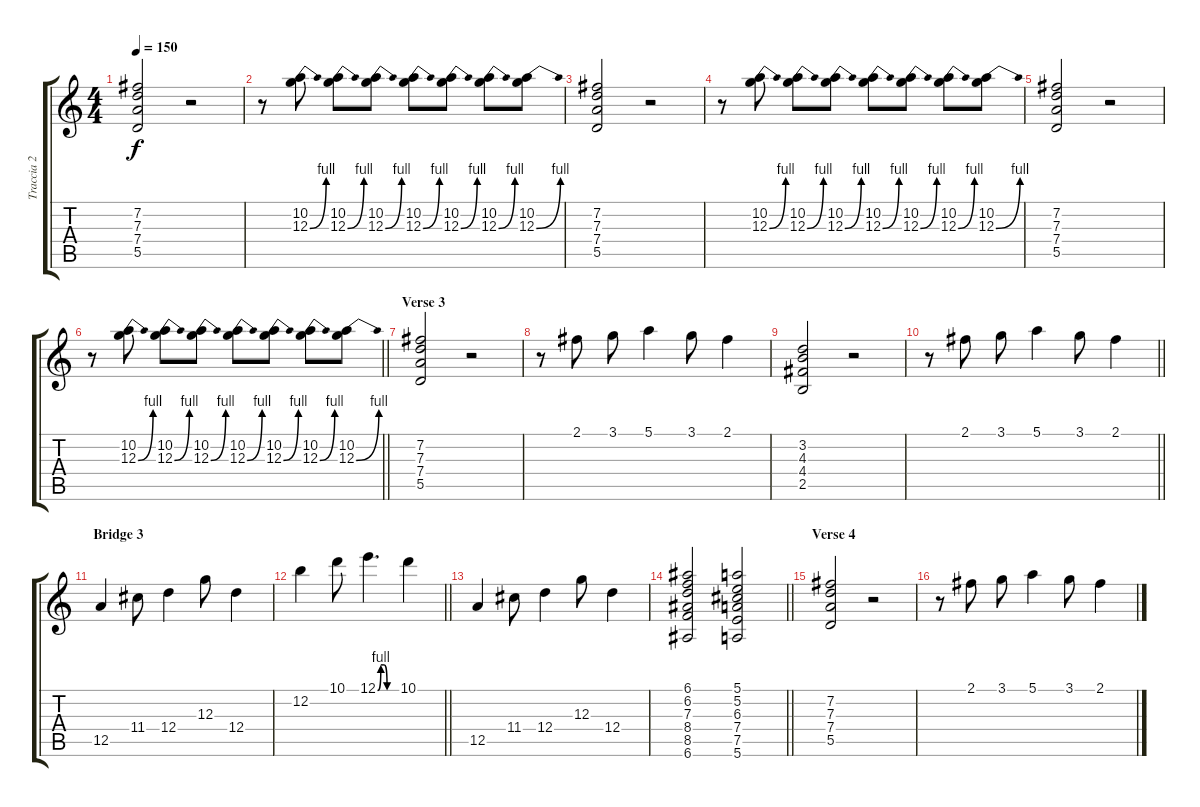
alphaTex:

\track ("Traccia 2" "Traccia 2") {instrument overdrivenguitar}
\staff {score tabs}
\tuning (E4 B3 G3 D3 A2 E2) {hide}
\ts (4 4)
\tempo 150
\clef g2
\ks c
(7.2 7.3 7.4 5.5).2{dy f} r.2 |
r.8 (10.2 12.3{be (bend 0 0 60 4)}).8 (10.2 12.3{be (bend 0 0 60 4)}).8 (10.2 12.3{be (bend 0 0 60 4)}).8 (10.2 12.3{be (bend 0 0 60 4)}).8 (10.2 12.3{be (bend 0 0 60 4)}).8 (10.2 12.3{be (bend 0 0 60 4)}).8 (10.2 12.3{be (bend 0 0 60 4)}).8 |
(7.2 7.3 7.4 5.5).2 r.2 |
r.8 (10.2 12.3{be (bend 0 0 60 4)}).8 (10.2 12.3{be (bend 0 0 60 4)}).8 (10.2 12.3{be (bend 0 0 60 4)}).8 (10.2 12.3{be (bend 0 0 60 4)}).8 (10.2 12.3{be (bend 0 0 60 4)}).8 (10.2 12.3{be (bend 0 0 60 4)}).8 (10.2 12.3{be (bend 0 0 60 4)}).8 |
(7.2 7.3 7.4 5.5).2 r.2 |
\barLineRight lightlight
r.8 (10.2 12.3{be (bend 0 0 60 4)}).8 (10.2 12.3{be (bend 0 0 60 4)}).8 (10.2 12.3{be (bend 0 0 60 4)}).8 (10.2 12.3{be (bend 0 0 60 4)}).8 (10.2 12.3{be (bend 0 0 60 4)}).8 (10.2 12.3{be (bend 0 0 60 4)}).8 (10.2 12.3{be (bend 0 0 60 4)}).8 |
\section ("" "Verse 3")
(7.2 7.3 7.4 5.5).2 r.2 |
r.8 2.1.8 3.1.8 5.1.4 3.1.8 2.1.4 |
(3.2 4.3 4.4 2.5).2 r.2 |
\barLineRight lightlight
r.8 2.1.8 3.1.8 5.1.4 3.1.8 2.1.4 |
\section ("" "Bridge 3")
12.5.4 11.4.8 12.4.4 12.3.8 12.4.4 |
\barLineRight lightlight
12.2.4 10.1.8 12.1{be (custom 0 0 10 4 20 4 30 0 60 0)}.4{d} 10.1.4 |
12.5.4 11.4.8 12.4.4 12.3.8 12.4.4 |
\barLineRight lightlight
(6.1 6.2 7.3 8.4 8.5 6.6).2 (5.1 5.2 6.3 7.4 7.5 5.6).2 |
\section ("" "Verse 4")
(7.2 7.3 7.4 5.5).2 r.2 |
r.8 2.1.8 3.1.8 5.1.4 3.1.8 2.1.4
